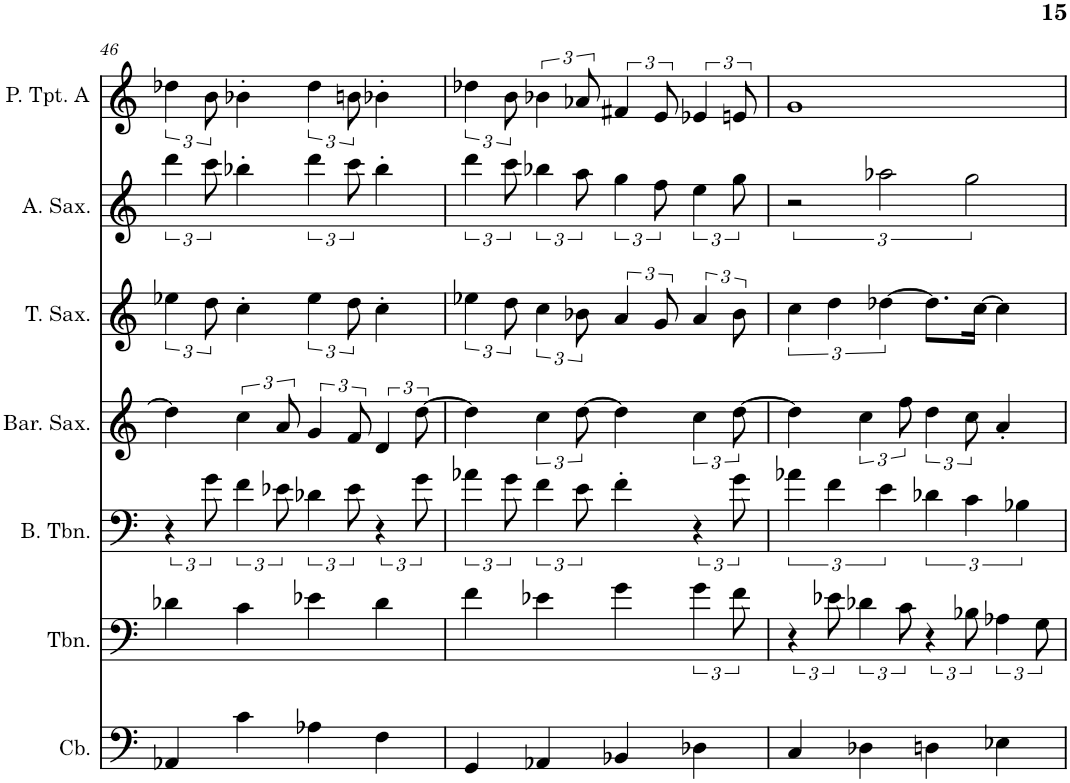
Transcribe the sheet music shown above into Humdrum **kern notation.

**kern	**kern	**kern	**kern	**kern	**kern	**kern
*part7	*part6	*part5	*part4	*part3	*part2	*part1
*staff7	*staff6	*staff5	*staff4	*staff3	*staff2	*staff1
*I"Contrabass	*I"Trombone	*I"Bass Trombone	*I"Baritone Saxophone	*I"Tenor Saxophone	*I"Alto Saxophone	*I"Piccolo Trumpet in A
*I'Cb.	*I'Tbn.	*I'B. Tbn.	*I'Bar. Sax.	*I'T. Sax.	*I'A. Sax.	*I'P. Tpt. A
!!LO:PB:g=z
*clefF4	*clefF4	*clefF4	*clefG2	*clefG2	*clefG2	*clefG2
*Trd7c12	*	*	*Trd12c21	*Trd8c14	*Trd5c9	*Trd-5c-9
*k[]	*k[]	*k[]	*k[]	*k[]	*k[]	*k[]
*M4/4	*M4/4	*M4/4	*M4/4	*M4/4	*M4/4	*M4/4
=46	=46	=46	=46	=46	=46	=46
4AA-X/	4d-X\	6r	4dd\]	6ee-X\	6ddd\	6dd-X\
.	.	12g\	.	12dd\	12ccc\	12b\
4c\	4c\	6f\	6cc\	4cc'\	4bb-X'\	4b-X'\
.	.	12e-X\	12a/	.	.	.
4A-X\	4e-X\	6d-X\	6g/	6ee-\	6ddd\	6dd-\
.	.	12e-\	12f/	12dd\	12ccc\	12bn\
4F\	4d-\	6r	6d/	4cc'\	4bb-'\	4b-X'\
.	.	12g\	[12dd\	.	.	.
=47	=47	=47	=47	=47	=47	=47
4GG/	4f\	6a-X\	4dd\]	6ee-X\	6ddd\	6dd-X\
.	.	12g\	.	12dd\	12ccc\	12b\
4AA-X/	4e-X\	6f\	6cc\	6cc\	6bb-X\	6b-X\
.	.	12e\	[12dd\	12b-X\	12aa\	12a-X/
4BB-X/	4g\	4f'\	4dd\]	6a/	6gg\	6f#X/
.	.	.	.	12g/	12ff\	12e/
4D-X\	6g\	6r	6cc\	6a/	6ee\	6e-X/
.	12f\	12g\	[12dd\	12b-\	12gg\	12en/
=48	=48	=48	=48	=48	=48	=48
4C/	6r	6a-X\	4dd\]	6cc\	3r	1g
.	12e-X\	6f\	.	6dd\	.	.
4D-X\	6d-X\	.	6cc\	.	.	.
.	.	6e\	.	[6dd-X\	3aa-X\	.
.	12c\	.	12ff\	.	.	.
4Dn\	6r	6d-X\	6dd\	8.dd-\L]	.	.
.	12B-X\	6c\	12cc\	.	3gg\	.
.	.	.	.	[16cc\Jk	.	.
4E-X\	6A-X\	.	4a'/	4cc\]	.	.
.	.	6B-X\	.	.	.	.
.	12G\	.	.	.	.	.
=	=	=	=	=	=	=
*-	*-	*-	*-	*-	*-	*-
